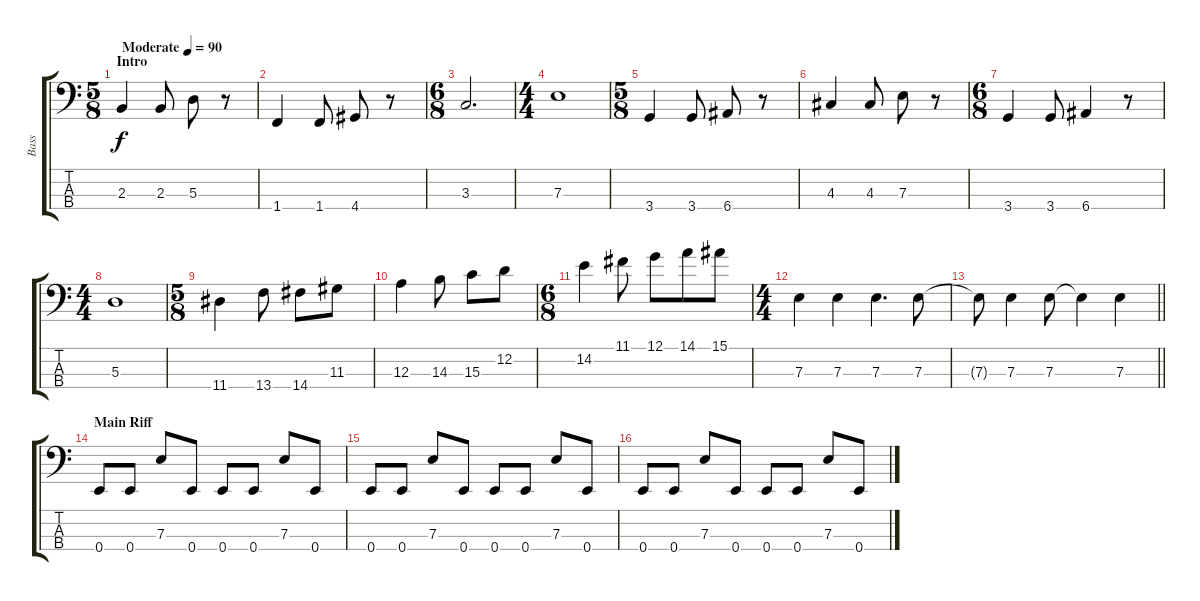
\track ("Bass" "Bass") {instrument electricbassfinger}
\staff {score tabs}
\tuning (G2 D2 A1 E1) {hide}
\ts (5 8)
\section ("" "Intro")
\tempo (90 "Moderate")
\clef f4
\ks c
2.3.4{dy f instrument electricbassfinger} 2.3.8 5.3.8 r.8 |
1.4.4 1.4.8 4.4.8 r.8 |
\ts (6 8)
3.3.2{d} |
\ts (4 4)
7.3.1 |
\ts (5 8)
3.4.4 3.4.8 6.4.8 r.8 |
4.3.4 4.3.8 7.3.8 r.8 |
\ts (6 8)
3.4.4 3.4.8 6.4.4 r.8 |
\ts (4 4)
5.3.1 |
\ts (5 8)
11.4.4 13.4.8 14.4.8 11.3.8 |
12.3.4 14.3.8 15.3.8 12.2.8 |
\ts (6 8)
14.2.4 11.1.8 12.1.8 14.1.8 15.1.8 |
\ts (4 4)
7.3.4 7.3.4 7.3.4{d} 7.3.8 |
\barLineRight lightlight
7.3{t}.8 7.3.4 7.3.8 7.3{t}.4 7.3.4 |
\section ("" "Main Riff")
0.4.8 0.4.8 7.3.8 0.4.8 0.4.8 0.4.8 7.3.8 0.4.8 |
0.4.8 0.4.8 7.3.8 0.4.8 0.4.8 0.4.8 7.3.8 0.4.8 |
0.4.8 0.4.8 7.3.8 0.4.8 0.4.8 0.4.8 7.3.8 0.4.8
